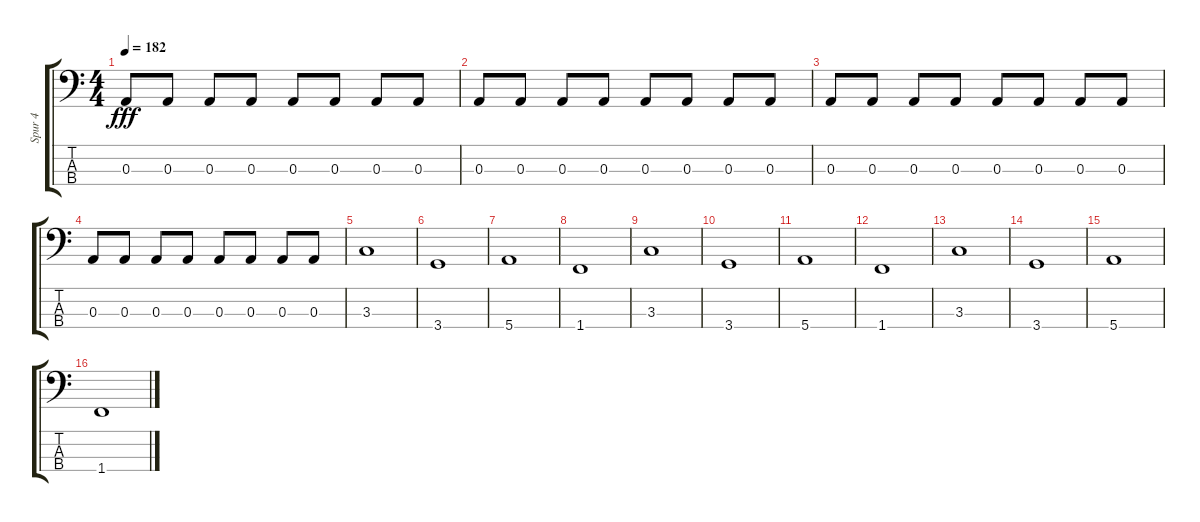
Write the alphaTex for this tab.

\track ("Spur 4" "Spur 4") {instrument electricbasspick}
\staff {score tabs}
\tuning (G2 D2 A1 E1) {hide}
\ts (4 4)
\tempo 182
\clef f4
\ks c
0.3.8{dy fff} 0.3.8 0.3.8 0.3.8 0.3.8 0.3.8 0.3.8 0.3.8 |
0.3.8 0.3.8 0.3.8 0.3.8 0.3.8 0.3.8 0.3.8 0.3.8 |
0.3.8 0.3.8 0.3.8 0.3.8 0.3.8 0.3.8 0.3.8 0.3.8 |
0.3.8 0.3.8 0.3.8 0.3.8 0.3.8 0.3.8 0.3.8 0.3.8 |
3.3.1 |
3.4.1 |
5.4.1 |
1.4.1 |
3.3.1 |
3.4.1 |
5.4.1 |
1.4.1 |
3.3.1 |
3.4.1 |
5.4.1 |
1.4.1
